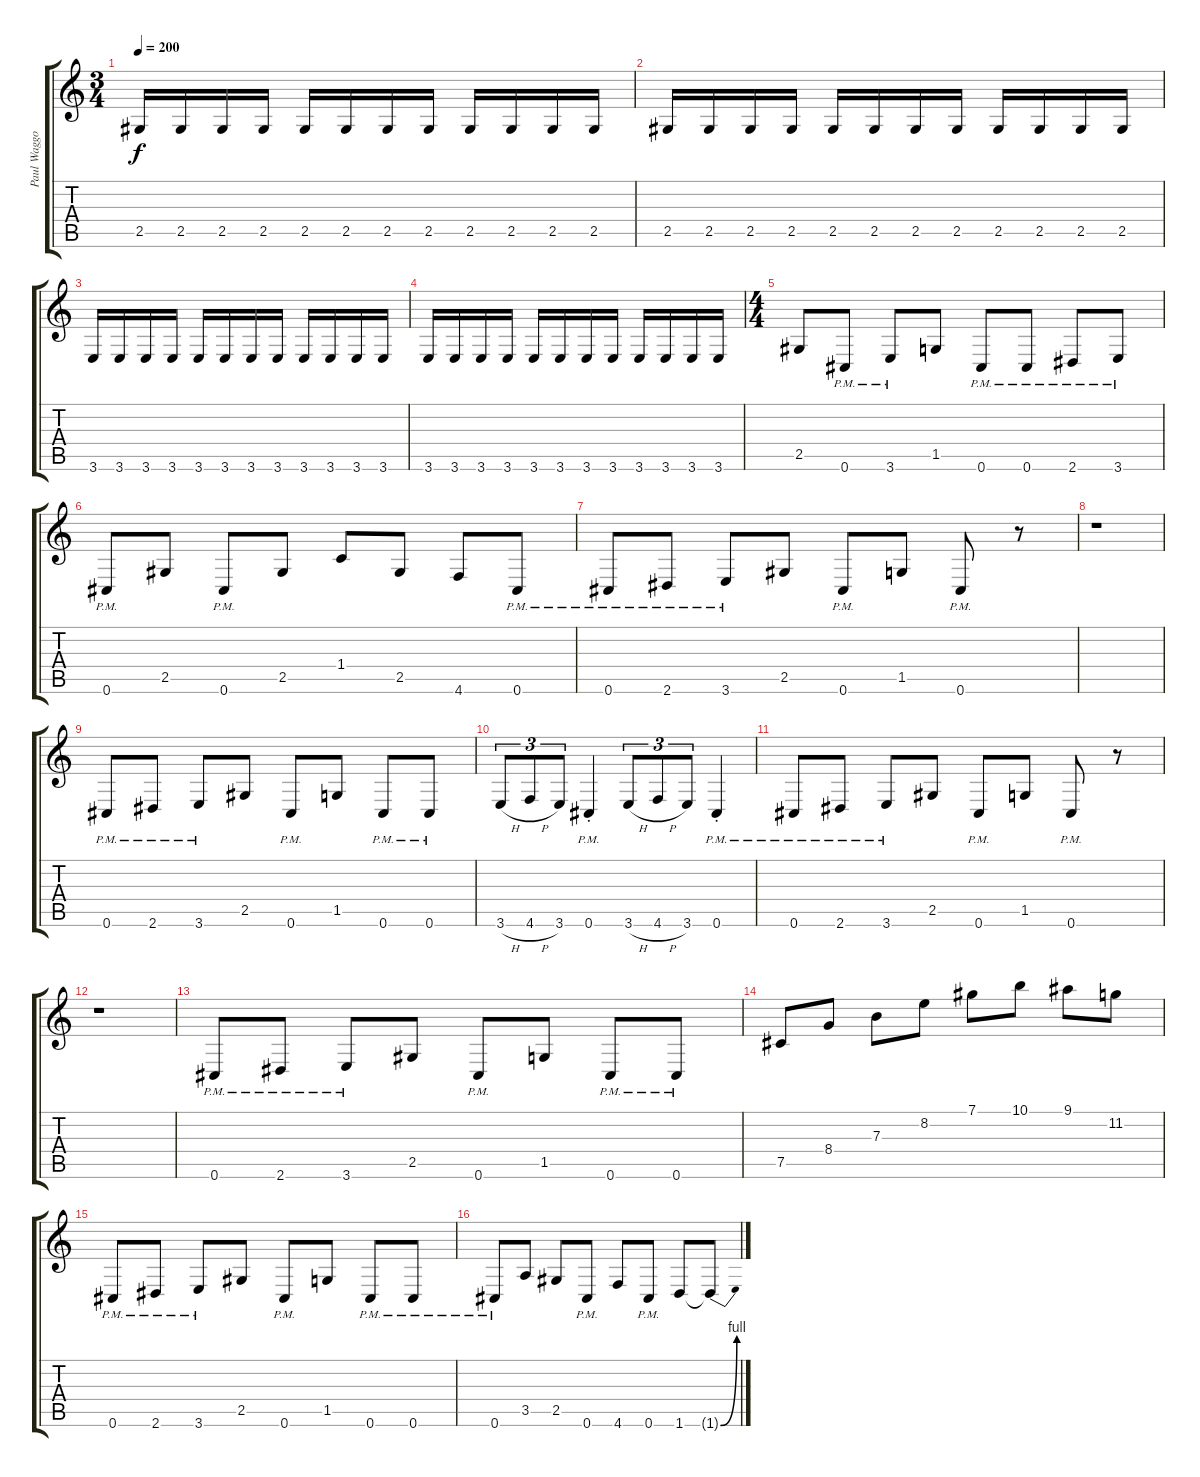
\track ("Paul Waggoner Rhythm Gtr." "Paul Waggo") {instrument distortionguitar}
\staff {score tabs}
\tuning (Db4 Ab3 E3 B2 Gb2 Db2) {hide}
\ts (3 4)
\tempo 200
\clef g2
\ks c
2.5.16{dy f} 2.5.16 2.5.16 2.5.16 2.5.16 2.5.16 2.5.16 2.5.16 2.5.16 2.5.16 2.5.16 2.5.16 |
2.5.16 2.5.16 2.5.16 2.5.16 2.5.16 2.5.16 2.5.16 2.5.16 2.5.16 2.5.16 2.5.16 2.5.16 |
3.6.16 3.6.16 3.6.16 3.6.16 3.6.16 3.6.16 3.6.16 3.6.16 3.6.16 3.6.16 3.6.16 3.6.16 |
3.6.16 3.6.16 3.6.16 3.6.16 3.6.16 3.6.16 3.6.16 3.6.16 3.6.16 3.6.16 3.6.16 3.6.16 |
\ts (4 4)
2.5.8 0.6{pm}.8 3.6{pm}.8 1.5.8 0.6{pm}.8 0.6{pm}.8 2.6{pm}.8 3.6{pm}.8 |
0.6{pm}.8 2.5.8 0.6{pm}.8 2.5.8 1.4.8 2.5.8 4.6.8 0.6{pm}.8 |
0.6{pm}.8 2.6{pm}.8 3.6{pm}.8 2.5.8 0.6{pm}.8 1.5.8 0.6{pm}.8 r.8 |
r.1 |
0.6{pm}.8 2.6{pm}.8 3.6{pm}.8 2.5.8 0.6{pm}.8 1.5.8 0.6{pm}.8 0.6{pm}.8 |
3.6{h}.8{tu (3 2)} 4.6{h}.8{tu (3 2)} 3.6.8{tu (3 2)} 0.6{pm st}.4 3.6{h}.8{tu (3 2)} 4.6{h}.8{tu (3 2)} 3.6.8{tu (3 2)} 0.6{pm st}.4 |
0.6{pm}.8 2.6{pm}.8 3.6{pm}.8 2.5.8 0.6{pm}.8 1.5.8 0.6{pm}.8 r.8 |
r.1 |
0.6{pm}.8 2.6{pm}.8 3.6{pm}.8 2.5.8 0.6{pm}.8 1.5.8 0.6{pm}.8 0.6{pm}.8 |
7.5.8 8.4.8 7.3.8 8.2.8 7.1.8 10.1.8 9.1.8 11.2.8 |
0.6{pm}.8 2.6{pm}.8 3.6{pm}.8 2.5.8 0.6{pm}.8 1.5.8 0.6{pm}.8 0.6{pm}.8 |
0.6{pm}.8 3.5.8 2.5.8 0.6{pm}.8 4.6.8 0.6{pm}.8 1.6.8 1.6{be (bend 0 0 60 4) t}.8
